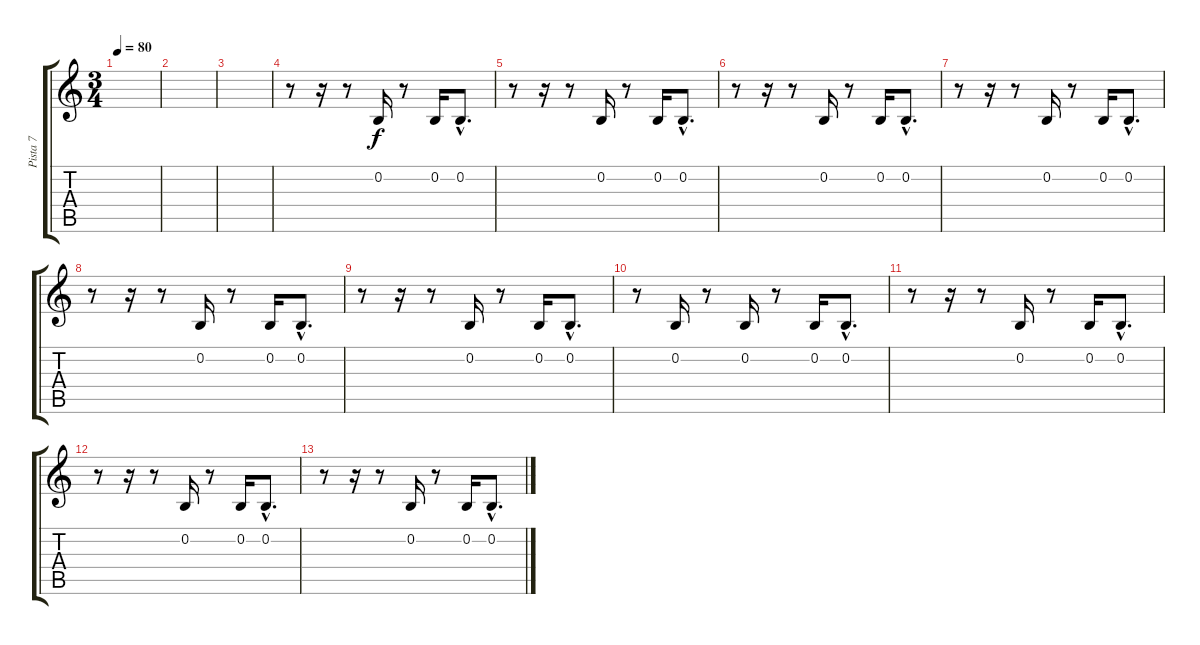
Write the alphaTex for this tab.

\track ("Pista 7" "Pista 7") {instrument melodictom}
\staff {score tabs}
\tuning (E4 B3 G3 D3 A2 E2) {hide}
\ts (3 4)
\tempo 80
\clef g2
\ks c
|
|
|
r.8 r.16 r.8 0.2.16 r.8 0.2.16 0.2{hac}.8{d} |
r.8 r.16 r.8 0.2.16 r.8 0.2.16 0.2{hac}.8{d} |
r.8 r.16 r.8 0.2.16 r.8 0.2.16 0.2{hac}.8{d} |
r.8 r.16 r.8 0.2.16 r.8 0.2.16 0.2{hac}.8{d} |
r.8 r.16 r.8 0.2.16 r.8 0.2.16 0.2{hac}.8{d} |
r.8 r.16 r.8 0.2.16 r.8 0.2.16 0.2{hac}.8{d} |
r.8 0.2.16 r.8 0.2.16 r.8 0.2.16 0.2{hac}.8{d} |
r.8 r.16 r.8 0.2.16 r.8 0.2.16 0.2{hac}.8{d} |
r.8 r.16 r.8 0.2.16 r.8 0.2.16 0.2{hac}.8{d} |
r.8 r.16 r.8 0.2.16 r.8 0.2.16 0.2{hac}.8{d}
